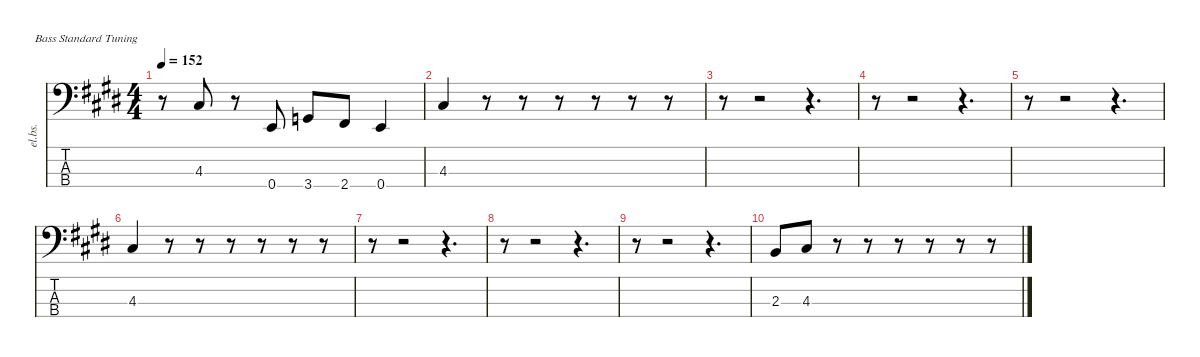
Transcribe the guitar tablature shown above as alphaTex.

\defaultSystemsLayout 4
\hideDynamics
\bracketExtendMode nobrackets
\otherSystemsTrackNameOrientation horizontal
\track ("Bass" "el.bs.") {instrument electricbasspick}
\staff {score tabs}
\tuning (G2 D2 A1 E1)
\ts (4 4)
\tempo 152
\clef f4
\ks c#minor
r.8{dy f} 4.3{acc #}.8 r.8 0.4{acc forcenatural}.8 3.4{acc forcenatural}.8 2.4{acc #}.8 0.4{acc forcenatural}.4 |
4.3{acc #}.4 r.8 r.8 r.8 r.8 r.8 r.8 |
r.8 r.2 r.4{d} |
r.8 r.2 r.4{d} |
r.8 r.2 r.4{d} |
4.3{acc #}.4 r.8 r.8 r.8 r.8 r.8 r.8 |
r.8 r.2 r.4{d} |
r.8 r.2 r.4{d} |
r.8 r.2 r.4{d} |
2.3{acc forcenatural}.8 4.3{acc #}.8 r.8 r.8 r.8 r.8 r.8 r.8
